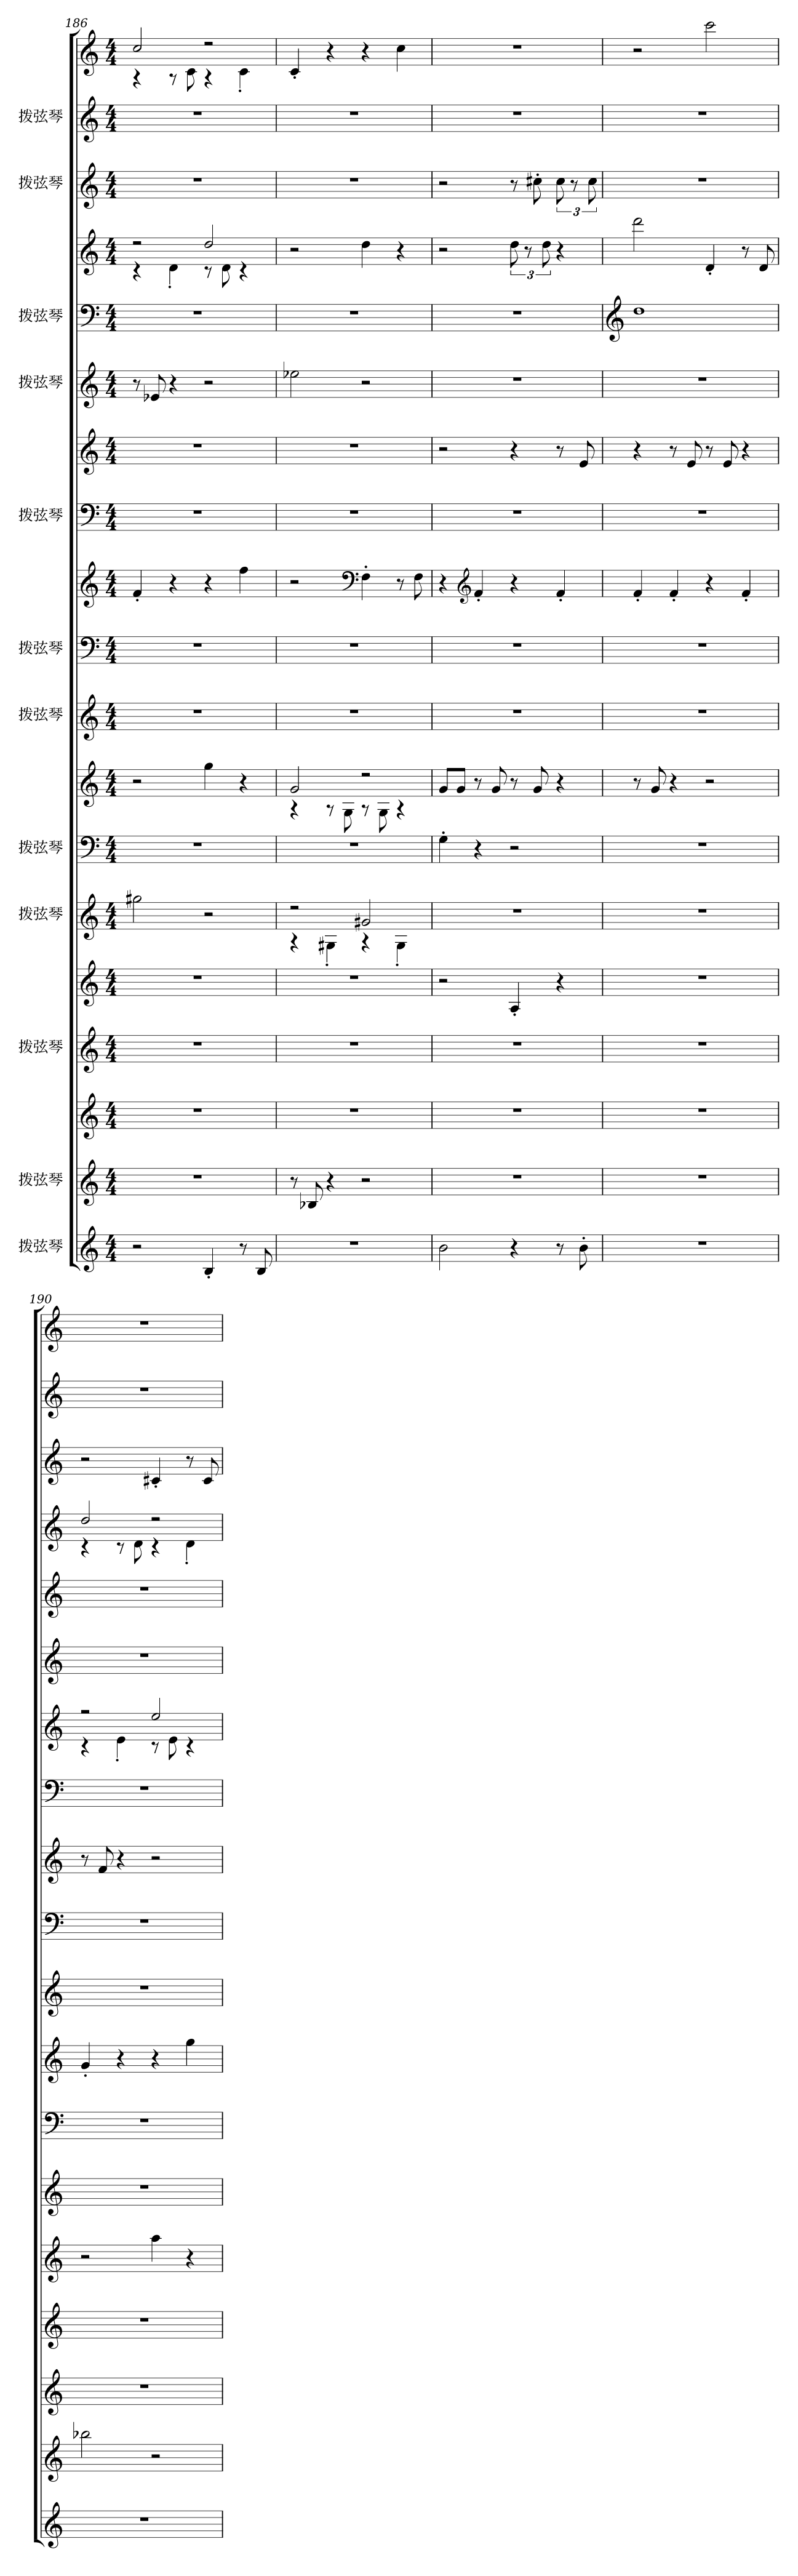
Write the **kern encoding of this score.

**kern	**kern	**kern	**kern	**kern	**kern	**kern	**kern	**kern	**kern	**kern	**kern	**kern	**kern	**kern	**kern	**kern	**kern	**kern
*part12	*part11	*part11	*part10	*part10	*part9	*part8	*part8	*part7	*part6	*part6	*part5	*part5	*part4	*part3	*part3	*part2	*part1	*part1
*staff19	*staff18	*staff17	*staff16	*staff15	*staff14	*staff13	*staff12	*staff11	*staff10	*staff9	*staff8	*staff7	*staff6	*staff5	*staff4	*staff3	*staff2	*staff1
*I"拨弦琴	*I"拨弦琴	*	*I"拨弦琴	*	*I"拨弦琴	*I"拨弦琴	*	*I"拨弦琴	*I"拨弦琴	*	*I"拨弦琴	*	*I"拨弦琴	*I"拨弦琴	*	*I"拨弦琴	*I"拨弦琴	*
*clefG2	*clefG2	*clefG2	*clefG2	*clefG2	*clefG2	*clefF4	*clefG2	*clefG2	*clefF4	*clefG2	*clefF4	*clefG2	*clefG2	*clefF4	*clefG2	*clefG2	*clefG2	*clefG2
*k[]	*k[]	*k[]	*k[]	*k[]	*k[]	*k[]	*k[]	*k[]	*k[]	*k[]	*k[]	*k[]	*k[]	*k[]	*k[]	*k[]	*k[]	*k[]
*M4/4	*M4/4	*M4/4	*M4/4	*M4/4	*M4/4	*M4/4	*M4/4	*M4/4	*M4/4	*M4/4	*M4/4	*M4/4	*M4/4	*M4/4	*M4/4	*M4/4	*M4/4	*M4/4
=186	=186	=186	=186	=186	=186	=186	=186	=186	=186	=186	=186	=186	=186	=186	=186	=186	=186	=186
*	*	*	*	*	*	*	*	*	*	*	*	*	*	*	*^	*	*	*^
2r	1r	1r	1r	1r	2gg#X\	1r	2r	1r	1r	4f'/	1r	1r	8r	1r	2r	4r	1r	1r	2cc/	4r
.	.	.	.	.	.	.	.	.	.	.	.	.	8e-X/	.	.	.	.	.	.	.
.	.	.	.	.	.	.	.	.	.	4r	.	.	4r	.	.	4d'\	.	.	.	8r
.	.	.	.	.	.	.	.	.	.	.	.	.	.	.	.	.	.	.	.	8c\
4B'/	.	.	.	.	2r	.	4gg\	.	.	4r	.	.	2r	.	2dd/	8r	.	.	2r	4r
.	.	.	.	.	.	.	.	.	.	.	.	.	.	.	.	8d\	.	.	.	.
8r	.	.	.	.	.	.	4r	.	.	4ff\	.	.	.	.	.	4r	.	.	.	4c'\
8B/	.	.	.	.	.	.	.	.	.	.	.	.	.	.	.	.	.	.	.	.
*	*	*	*	*	*	*	*	*	*	*	*	*	*	*	*v	*v	*	*	*v	*v
!!LO:PB:g=z
=187	=187	=187	=187	=187	=187	=187	=187	=187	=187	=187	=187	=187	=187	=187	=187	=187	=187	=187
*	*	*	*	*	*^	*	*^	*	*	*	*	*	*	*	*	*	*	*
1r	8r	1r	1r	1r	2r	4r	1r	2g/	4r	1r	1r	2r	1r	1r	2ee-X\	1r	2r	1r	1r	4c'/
.	8B-X/	.	.	.	.	.	.	.	.	.	.	.	.	.	.	.	.	.	.	.
.	4r	.	.	.	.	4G#X'\	.	.	8r	.	.	.	.	.	.	.	.	.	.	4r
.	.	.	.	.	.	.	.	.	8G\	.	.	.	.	.	.	.	.	.	.	.
*	*	*	*	*	*	*	*	*	*	*	*	*clefF4	*	*	*	*	*	*	*	*
.	2r	.	.	.	2g#X/	4r	.	2r	8r	.	.	4F'\	.	.	2r	.	4dd\	.	.	4r
.	.	.	.	.	.	.	.	.	8G\	.	.	.	.	.	.	.	.	.	.	.
.	.	.	.	.	.	4G#'\	.	.	4r	.	.	8r	.	.	.	.	4r	.	.	4cc\
.	.	.	.	.	.	.	.	.	.	.	.	8F\	.	.	.	.	.	.	.	.
*	*	*	*	*	*v	*v	*	*v	*v	*	*	*	*	*	*	*	*	*	*	*
=188	=188	=188	=188	=188	=188	=188	=188	=188	=188	=188	=188	=188	=188	=188	=188	=188	=188	=188
2b\	1r	1r	1r	2r	1r	4G'\	8g/L	1r	1r	4r	1r	2r	1r	1r	2r	2r	1r	1r
.	.	.	.	.	.	.	8g/J	.	.	.	.	.	.	.	.	.	.	.
*	*	*	*	*	*	*	*	*	*	*clefG2	*	*	*	*	*	*	*	*
.	.	.	.	.	.	4r	8r	.	.	4f'/	.	.	.	.	.	.	.	.
.	.	.	.	.	.	.	8g/	.	.	.	.	.	.	.	.	.	.	.
4r	.	.	.	4A'/	.	2r	8r	.	.	4r	.	4r	.	.	12dd\	8r	.	.
.	.	.	.	.	.	.	.	.	.	.	.	.	.	.	12r	.	.	.
.	.	.	.	.	.	.	8g/	.	.	.	.	.	.	.	.	8cc#X'\	.	.
.	.	.	.	.	.	.	.	.	.	.	.	.	.	.	12dd\	.	.	.
8r	.	.	.	4r	.	.	4r	.	.	4f'/	.	8r	.	.	4r	12cc#\	.	.
.	.	.	.	.	.	.	.	.	.	.	.	.	.	.	.	12r	.	.
8b'\	.	.	.	.	.	.	.	.	.	.	.	8e/	.	.	.	.	.	.
.	.	.	.	.	.	.	.	.	.	.	.	.	.	.	.	12cc#\	.	.
=189	=189	=189	=189	=189	=189	=189	=189	=189	=189	=189	=189	=189	=189	=189	=189	=189	=189	=189
*	*	*	*	*	*	*	*	*	*	*	*	*	*	*clefG2	*	*	*	*
1r	1r	1r	1r	1r	1r	1r	8r	1r	1r	4f'/	1r	4r	1r	1dd	2ddd\	1r	1r	2r
.	.	.	.	.	.	.	8g/	.	.	.	.	.	.	.	.	.	.	.
.	.	.	.	.	.	.	4r	.	.	4f'/	.	8r	.	.	.	.	.	.
.	.	.	.	.	.	.	.	.	.	.	.	8e/	.	.	.	.	.	.
.	.	.	.	.	.	.	2r	.	.	4r	.	8r	.	.	4d'/	.	.	2ccc\
.	.	.	.	.	.	.	.	.	.	.	.	8e/	.	.	.	.	.	.
.	.	.	.	.	.	.	.	.	.	4f'/	.	4r	.	.	8r	.	.	.
.	.	.	.	.	.	.	.	.	.	.	.	.	.	.	8d/	.	.	.
!!LO:PB:g=z
=190	=190	=190	=190	=190	=190	=190	=190	=190	=190	=190	=190	=190	=190	=190	=190	=190	=190	=190
*	*	*	*	*	*	*	*	*	*	*	*	*^	*	*	*^	*	*	*
1r	2bb-X\	1r	1r	2r	1r	1r	4g'/	1r	1r	8r	1r	2r	4r	1r	1r	2dd/	4r	2r	1r	1r
.	.	.	.	.	.	.	.	.	.	8f/	.	.	.	.	.	.	.	.	.	.
.	.	.	.	.	.	.	4r	.	.	4r	.	.	4e'\	.	.	.	8r	.	.	.
.	.	.	.	.	.	.	.	.	.	.	.	.	.	.	.	.	8d\	.	.	.
.	2r	.	.	4aa\	.	.	4r	.	.	2r	.	2ee/	8r	.	.	2r	4r	4c#X'/	.	.
.	.	.	.	.	.	.	.	.	.	.	.	.	8e\	.	.	.	.	.	.	.
.	.	.	.	4r	.	.	4gg\	.	.	.	.	.	4r	.	.	.	4d'\	8r	.	.
.	.	.	.	.	.	.	.	.	.	.	.	.	.	.	.	.	.	8c#/	.	.
*	*	*	*	*	*	*	*	*	*	*	*	*v	*v	*	*	*v	*v	*	*	*
=	=	=	=	=	=	=	=	=	=	=	=	=	=	=	=	=	=	=
*-	*-	*-	*-	*-	*-	*-	*-	*-	*-	*-	*-	*-	*-	*-	*-	*-	*-	*-
